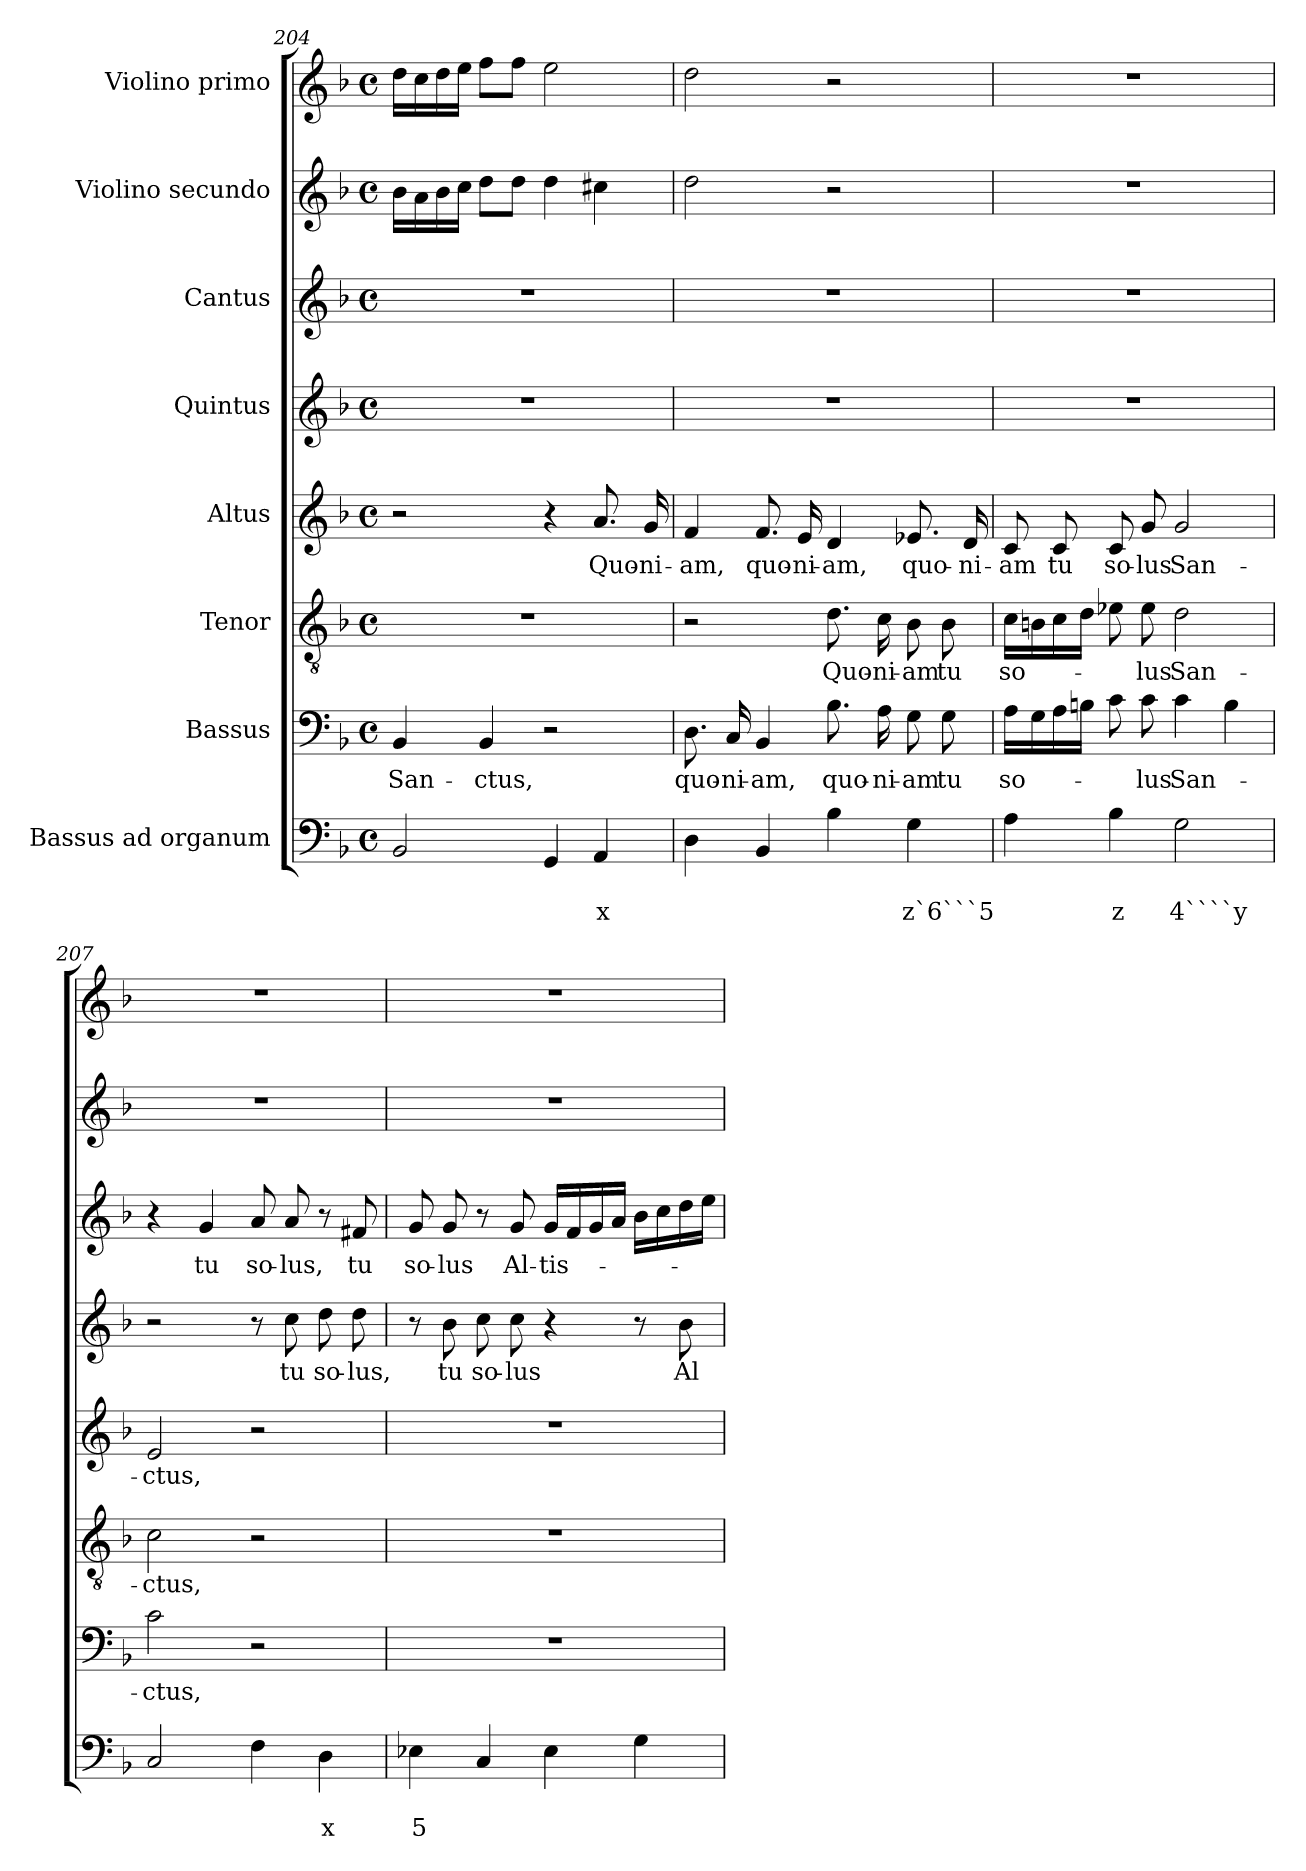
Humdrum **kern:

**kern	**text	**text	**kern	**text	**kern	**text	**kern	**text	**kern	**text	**kern	**text	**kern	**kern
*part8	*part8	*part8	*part7	*part7	*part6	*part6	*part5	*part5	*part4	*part4	*part3	*part3	*part2	*part1
*staff8	*staff8	*staff8	*staff7	*staff7	*staff6	*staff6	*staff5	*staff5	*staff4	*staff4	*staff3	*staff3	*staff2	*staff1
*I"Bassus ad  organum	*	*	*I"Bassus	*	*I"Tenor	*	*I"Altus	*	*I"Quintus	*	*I"Cantus	*	*I"Violino secundo	*I"Violino primo
*clefF4	*	*	*clefF4	*	*clefGv2	*	*clefG2	*	*clefG2	*	*clefG2	*	*clefG2	*clefG2
*k[b-]	*	*	*k[b-]	*	*k[b-]	*	*k[b-]	*	*k[b-]	*	*k[b-]	*	*k[b-]	*k[b-]
*F:	*	*	*F:	*	*F:	*	*F:	*	*F:	*	*F:	*	*F:	*F:
*M4/4	*	*	*M4/4	*	*M4/4	*	*M4/4	*	*M4/4	*	*M4/4	*	*M4/4	*M4/4
*met(c)	*	*	*met(c)	*	*met(c)	*	*met(c)	*	*met(c)	*	*met(c)	*	*met(c)	*met(c)
=204	=204	=204	=204	=204	=204	=204	=204	=204	=204	=204	=204	=204	=204	=204
!	!	!	!	!LO:LY:b	!	!	!	!	!	!	!	!	!	!
2BB-/	.	.	4BB-/	San-	1r	.	2r	.	1r	.	1r	.	16b-\LL	16dd\LL
.	.	.	.	.	.	.	.	.	.	.	.	.	16a\	16cc\
.	.	.	.	.	.	.	.	.	.	.	.	.	16b-\	16dd\
.	.	.	.	.	.	.	.	.	.	.	.	.	16cc\JJ	16ee\JJ
!	!	!	!	!LO:LY:b	!	!	!	!	!	!	!	!	!	!
.	.	.	4BB-/	-ctus,	.	.	.	.	.	.	.	.	8dd\L	8ff\L
.	.	.	.	.	.	.	.	.	.	.	.	.	8dd\J	8ff\J
4GG/	.	.	2r	.	.	.	4r	.	.	.	.	.	4dd\	2ee\
!	!	!LO:LY:b	!	!	!	!	!	!LO:LY:b	!	!	!	!	!	!
4AA/	.	x	.	.	.	.	8.a/	Quo-	.	.	.	.	4cc#X\	.
!	!	!	!	!	!	!	!	!LO:LY:b	!	!	!	!	!	!
.	.	.	.	.	.	.	16g/	-ni-	.	.	.	.	.	.
!!LO:LB:g=z
=205	=205	=205	=205	=205	=205	=205	=205	=205	=205	=205	=205	=205	=205	=205
!	!	!	!	!LO:LY:b	!	!	!	!LO:LY:b	!	!	!	!	!	!
4D\	.	.	8.D\	quo-	2r	.	4f/	-am,	1r	.	1r	.	2dd\	2dd\
!	!	!	!	!LO:LY:b	!	!	!	!	!	!	!	!	!	!
.	.	.	16C/	-ni-	.	.	.	.	.	.	.	.	.	.
!	!	!	!	!LO:LY:b	!	!	!	!LO:LY:b	!	!	!	!	!	!
4BB-/	.	.	4BB-/	-am,	.	.	8.f/	quo-	.	.	.	.	.	.
!	!	!	!	!	!	!	!	!LO:LY:b	!	!	!	!	!	!
.	.	.	.	.	.	.	16e/	-ni-	.	.	.	.	.	.
!	!	!	!	!LO:LY:b	!	!LO:LY:b	!	!LO:LY:b	!	!	!	!	!	!
4B-\	.	.	8.B-\	quo-	8.d\	Quo-	4d/	-am,	.	.	.	.	2r	2r
!	!	!	!	!LO:LY:b	!	!LO:LY:b	!	!	!	!	!	!	!	!
.	.	.	16A\	-ni-	16c\	-ni-	.	.	.	.	.	.	.	.
!	!	!LO:LY:b	!	!LO:LY:b	!	!LO:LY:b	!	!LO:LY:b	!	!	!	!	!	!
4G\	.	z`6```5	8G\	-am	8B-\	-am	8.e-X/	quo-	.	.	.	.	.	.
!	!	!	!	!LO:LY:b	!	!LO:LY:b	!	!	!	!	!	!	!	!
.	.	.	8G\	tu	8B-\	tu	.	.	.	.	.	.	.	.
!	!	!	!	!	!	!	!	!LO:LY:b	!	!	!	!	!	!
.	.	.	.	.	.	.	16d/	-ni-	.	.	.	.	.	.
=206	=206	=206	=206	=206	=206	=206	=206	=206	=206	=206	=206	=206	=206	=206
!	!	!	!	!LO:LY:b	!	!LO:LY:b	!	!LO:LY:b	!	!	!	!	!	!
4A\	.	.	16A\LL	so-	16c\LL	so-	8c/	-am	1r	.	1r	.	1r	1r
.	.	.	16G\	.	16Bn\	.	.	.	.	.	.	.	.	.
!	!	!	!	!	!	!	!	!LO:LY:b	!	!	!	!	!	!
.	.	.	16A\	.	16c\	.	8c/	tu	.	.	.	.	.	.
.	.	.	16Bn\JJ	.	16d\JJ	.	.	.	.	.	.	.	.	.
!	!	!LO:LY:b	!	!	!	!	!	!LO:LY:b	!	!	!	!	!	!
4B-\	.	z	8c\	.	8e-X\	.	8c/	so-	.	.	.	.	.	.
!	!	!	!	!LO:LY:b	!	!LO:LY:b	!	!LO:LY:b	!	!	!	!	!	!
.	.	.	8c\	-lus	8e-\	-lus	8g/	-lus	.	.	.	.	.	.
!	!	!LO:LY:b	!	!LO:LY:b	!	!LO:LY:b	!	!LO:LY:b	!	!	!	!	!	!
2G\	.	4````y	4c\	San-	2d\	San-	2g/	San-	.	.	.	.	.	.
.	.	.	4B\	.	.	.	.	.	.	.	.	.	.	.
=207	=207	=207	=207	=207	=207	=207	=207	=207	=207	=207	=207	=207	=207	=207
!	!	!	!	!LO:LY:b	!	!LO:LY:b	!	!LO:LY:b	!	!	!	!	!	!
2C/	.	.	2c\	-ctus,	2c\	-ctus,	2e/	-ctus,	2r	.	4r	.	1r	1r
!	!	!	!	!	!	!	!	!	!	!	!	!LO:LY:b	!	!
.	.	.	.	.	.	.	.	.	.	.	4g/	tu	.	.
!	!	!	!	!	!	!	!	!	!	!	!	!LO:LY:b	!	!
4F\	.	.	2r	.	2r	.	2r	.	8r	.	8a/	so-	.	.
!	!	!	!	!	!	!	!	!	!	!LO:LY:b	!	!LO:LY:b	!	!
.	.	.	.	.	.	.	.	.	8cc\	tu	8a/	-lus,	.	.
!	!	!LO:LY:b	!	!	!	!	!	!	!	!LO:LY:b	!	!	!	!
4D\	.	x	.	.	.	.	.	.	8dd\	so-	8r	.	.	.
!	!	!	!	!	!	!	!	!	!	!LO:LY:b	!	!LO:LY:b	!	!
.	.	.	.	.	.	.	.	.	8dd\	-lus,	8f#X/	tu	.	.
=208	=208	=208	=208	=208	=208	=208	=208	=208	=208	=208	=208	=208	=208	=208
!	!	!LO:LY:b	!	!	!	!	!	!	!	!	!	!LO:LY:b	!	!
4E-X\	.	5	1r	.	1r	.	1r	.	8r	.	8g/	so-	1r	1r
!	!	!	!	!	!	!	!	!	!	!LO:LY:b	!	!LO:LY:b	!	!
.	.	.	.	.	.	.	.	.	8b-\	tu	8g/	-lus	.	.
!	!	!	!	!	!	!	!	!	!	!LO:LY:b	!	!	!	!
4C/	.	.	.	.	.	.	.	.	8cc\	so-	8r	.	.	.
!	!	!	!	!	!	!	!	!	!	!LO:LY:b	!	!LO:LY:b	!	!
.	.	.	.	.	.	.	.	.	8cc\	-lus	8g/	Al-	.	.
!	!	!	!	!	!	!	!	!	!	!	!	!LO:LY:b	!	!
4E-\	.	.	.	.	.	.	.	.	4r	.	16g/LL	-tis-	.	.
.	.	.	.	.	.	.	.	.	.	.	16f/	.	.	.
.	.	.	.	.	.	.	.	.	.	.	16g/	.	.	.
.	.	.	.	.	.	.	.	.	.	.	16a/JJ	.	.	.
4G\	.	.	.	.	.	.	.	.	8r	.	16b-\LL	.	.	.
.	.	.	.	.	.	.	.	.	.	.	16cc\	.	.	.
!	!	!	!	!	!	!	!	!	!	!LO:LY:b	!	!	!	!
.	.	.	.	.	.	.	.	.	8b-\	Al-	16dd\	.	.	.
.	.	.	.	.	.	.	.	.	.	.	16ee\JJ	.	.	.
=	=	=	=	=	=	=	=	=	=	=	=	=	=	=
*-	*-	*-	*-	*-	*-	*-	*-	*-	*-	*-	*-	*-	*-	*-
